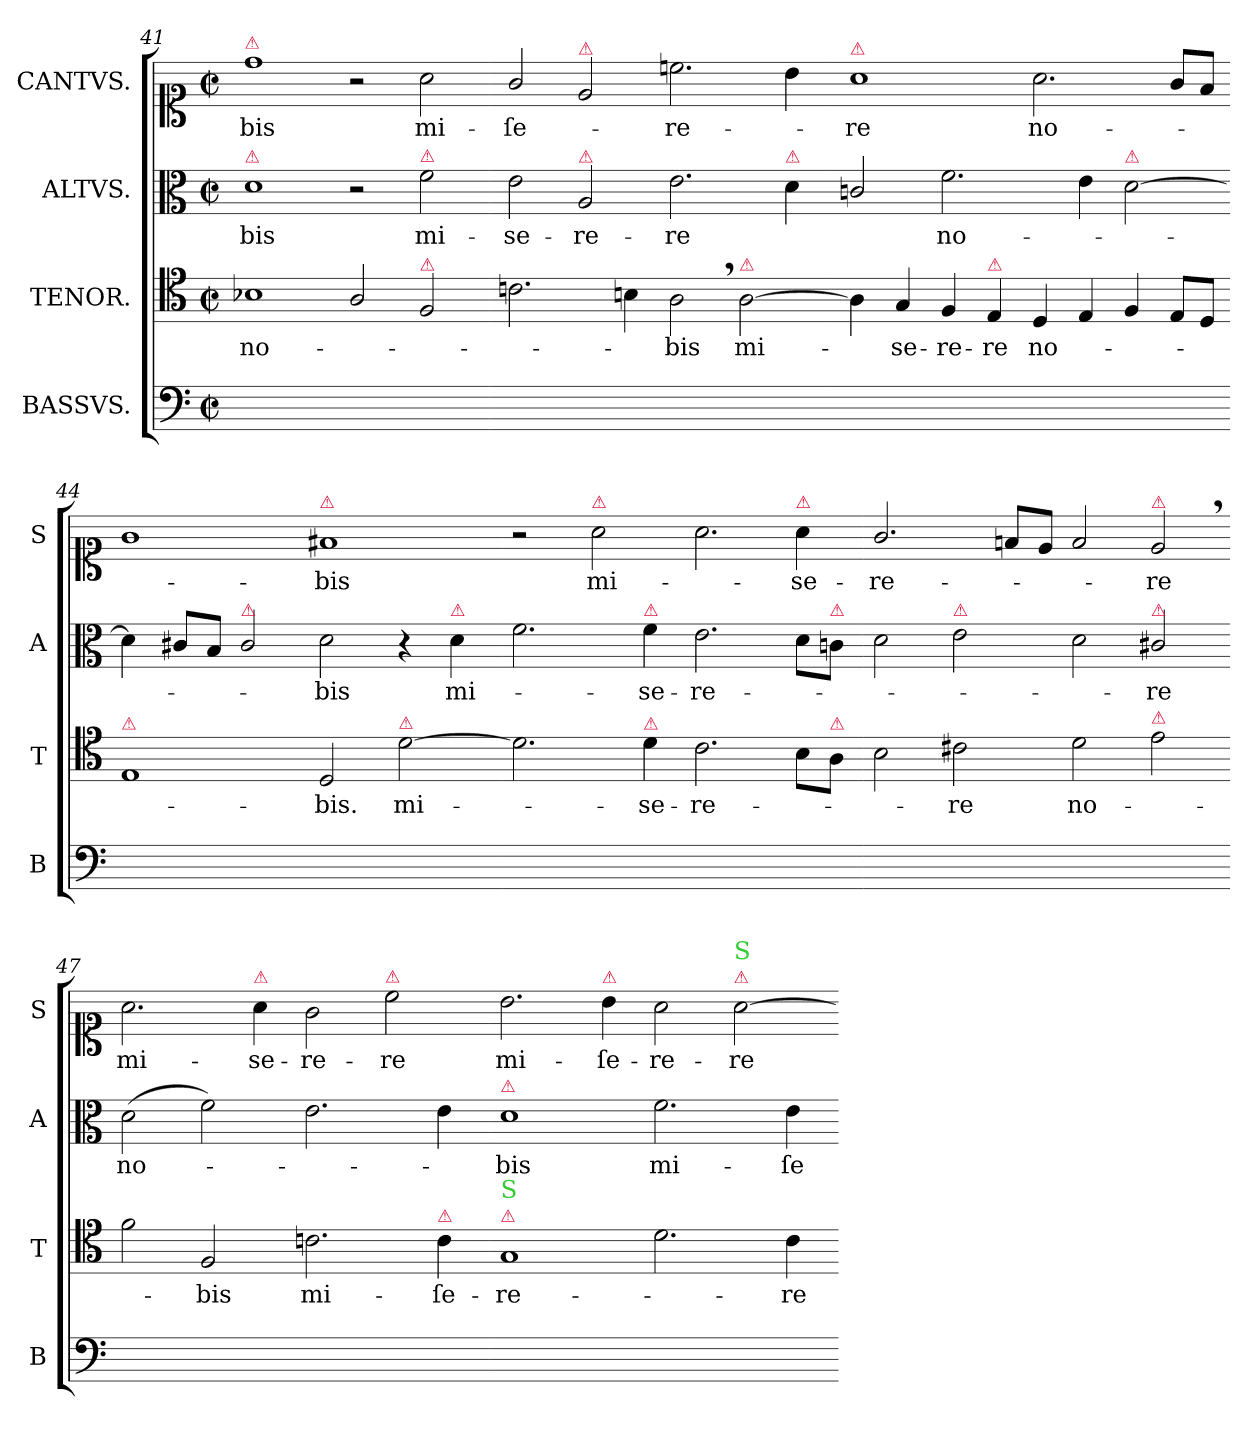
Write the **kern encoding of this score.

**kern	**kern	**text	**kern	**text	**kern	**text
*part4	*part3	*part3	*part2	*part2	*part1	*part1
*staff4	*staff3	*staff3	*staff2	*staff2	*staff1	*staff1
*I"BASSVS.	*I"TENOR.	*	*I"ALTVS.	*	*I"CANTVS.	*
*I'B	*I'T	*	*I'A	*	*I'S	*
*clefF4	*clefC4	*	*clefC3	*	*clefC1	*
*k[]	*k[]	*	*k[]	*	*k[]	*
*M2/1	*M2/1	*	*M2/1	*	*M2/1	*
*met(c|)	*met(c|)	*	*met(c|)	*	*met(c|)	*
=41	=41	=41	=41	=41	=41	=41
!	!	!	!	!	!LO:TX:a:color=crimson:t=⚠	!
!	!	!	!LO:TX:a:color=crimson:t=⚠	!	!	!
0ryy	1B-X\	no-	1d\	-bis	1dd\	-bis
.	2A/	.	2r	.	2r	.
!	!	!	!LO:TX:a:color=crimson:t=⚠	!	!	!
!	!LO:TX:a:color=crimson:t=⚠	!	!	!	!	!
.	2F/	.	2f\	mi-	2a\	mi-
=42-	=42-	=42-	=42-	=42-	=42-	=42-
0ryy	2.cn\	.	2e\	-se-	2g/	-ſe-
!	!	!	!	!	!LO:TX:a:color=crimson:t=⚠	!
!	!	!	!LO:TX:a:color=crimson:t=⚠	!	!	!
.	.	.	2A/	-re-	2e/	.
.	4Bn\	.	.	.	.	.
.	2A,<\	-bis	2.e\	-re	2.ccn\	-re-
!	!LO:TX:a:color=crimson:t=⚠	!	!	!	!	!
.	[2A\	mi-	.	.	.	.
!	!	!	!LO:TX:a:color=crimson:t=⚠	!	!	!
.	.	.	4d\	.	4b\	.
=43-	=43-	=43-	=43-	=43-	=43-	=43-
!	!	!	!	!	!LO:TX:a:color=crimson:t=⚠	!
0ryy	4A!\]	.	2cn/	.	1a\	-re
.	4G/	-se-	.	.	.	.
.	4F/	-re-	2.f\	no-	.	.
!	!LO:TX:a:color=crimson:t=⚠	!	!	!	!	!
.	4E/	-re	.	.	.	.
.	4D/	no-	.	.	2.a\	no-
.	4E/	.	4e\	.	.	.
!	!	!	!LO:TX:a:color=crimson:t=⚠	!	!	!
.	4F/	.	[2d\	.	.	.
.	8E/L	.	.	.	8g/L	.
.	8D/J	.	.	.	8f/J	.
=44-	=44-	=44-	=44-	=44-	=44-	=44-
!	!LO:TX:a:color=crimson:t=⚠	!	!	!	!	!
0ryy	1E/	.	4d!\]	.	1g\	.
.	.	.	8c#X/L	.	.	.
.	.	.	8B/J	.	.	.
!	!	!	!LO:TX:a:color=crimson:t=⚠	!	!	!
.	.	.	2c#/	.	.	.
!	!	!	!	!	!LO:TX:a:color=crimson:t=⚠	!
.	2D/	-bis.	2d\	-bis	1f#X/	-bis
!	!LO:TX:a:color=crimson:t=⚠	!	!	!	!	!
.	[2d\	mi-	4r	.	.	.
!	!	!	!LO:TX:a:color=crimson:t=⚠	!	!	!
.	.	.	4d\	mi-	.	.
=45-	=45-	=45-	=45-	=45-	=45-	=45-
0ryy	2.d\]	.	2.f\	.	2r	.
!	!	!	!	!	!LO:TX:a:color=crimson:t=⚠	!
.	.	.	.	.	2a\	mi-
!	!	!	!LO:TX:a:color=crimson:t=⚠	!	!	!
!	!LO:TX:a:color=crimson:t=⚠	!	!	!	!	!
.	4d\	-se-	4f\	-se-	.	.
.	2.c\	-re-	2.e\	-re-	2.a\	.
!	!	!	!	!	!LO:TX:a:color=crimson:t=⚠	!
.	8B\L	.	8d\L	.	4a\	-se-
!	!	!	!LO:TX:a:color=crimson:t=⚠	!	!	!
!	!LO:TX:a:color=crimson:t=⚠	!	!	!	!	!
.	8A\J	.	8cn\J	.	.	.
=46-	=46-	=46-	=46-	=46-	=46-	=46-
0ryy	2B\	.	2d\	.	2.g/	-re-
!	!	!	!LO:TX:a:color=crimson:t=⚠	!	!	!
.	2c#X\	-re	2e\	.	.	.
.	.	.	.	.	8fn/L	.
.	.	.	.	.	8e/J	.
.	2d\	no-	2d\	.	2f/	.
!	!	!	!	!	!LO:TX:a:color=crimson:t=⚠	!
!	!	!	!LO:TX:a:color=crimson:t=⚠	!	!	!
!	!LO:TX:a:color=crimson:t=⚠	!	!	!	!	!
.	2e\	.	2c#X/	-re	2e,</	-re
=47-	=47-	=47-	=47-	=47-	=47-	=47-
!	!	!	!	!	!	!LO:LY:i
0ryy	2f\	.	(2d\	no-	2.a\	mi-
.	2F/	-bis	2f\)	.	.	.
!	!	!	!	!	!LO:TX:a:color=crimson:t=⚠	!
!	!	!	!	!	!	!LO:LY:i
.	.	.	.	.	4a\	-se-
!	!	!	!	!	!	!LO:LY:i
.	2.cn\	mi-	2.e\	.	2g\	-re-
!	!	!	!	!	!LO:TX:a:color=crimson:t=⚠	!
!	!	!	!	!	!	!LO:LY:i
.	.	.	.	.	2cc\	-re
!	!LO:TX:a:color=crimson:t=⚠	!	!	!	!	!
.	4c\	-ſe-	4e\	.	.	.
=48-	=48-	=48-	=48-	=48-	=48-	=48-
!	!	!	!LO:TX:a:color=crimson:t=⚠	!	!	!
!	!LO:TX:a:color=crimson:t=⚠	!	!	!	!	!
!	!LO:TX:a:color=limegreen:t=S	!	!	!	!	!
0ryy	1G/	-re-	1d\	-bis	2.b\	mi-
!	!	!	!	!	!LO:TX:a:color=crimson:t=⚠	!
.	.	.	.	.	4b\	-ſe-
.	2.d\	.	2.f\	mi-	2a\	-re-
!	!	!	!	!	!LO:TX:a:color=crimson:t=⚠	!
!	!	!	!	!	!LO:TX:a:color=limegreen:t=S	!
.	.	.	.	.	[2a\	-re
.	4c\	-re	4e\	-ſe-	.	.
=-	=-	=-	=-	=-	=-	=-
*-	*-	*-	*-	*-	*-	*-
